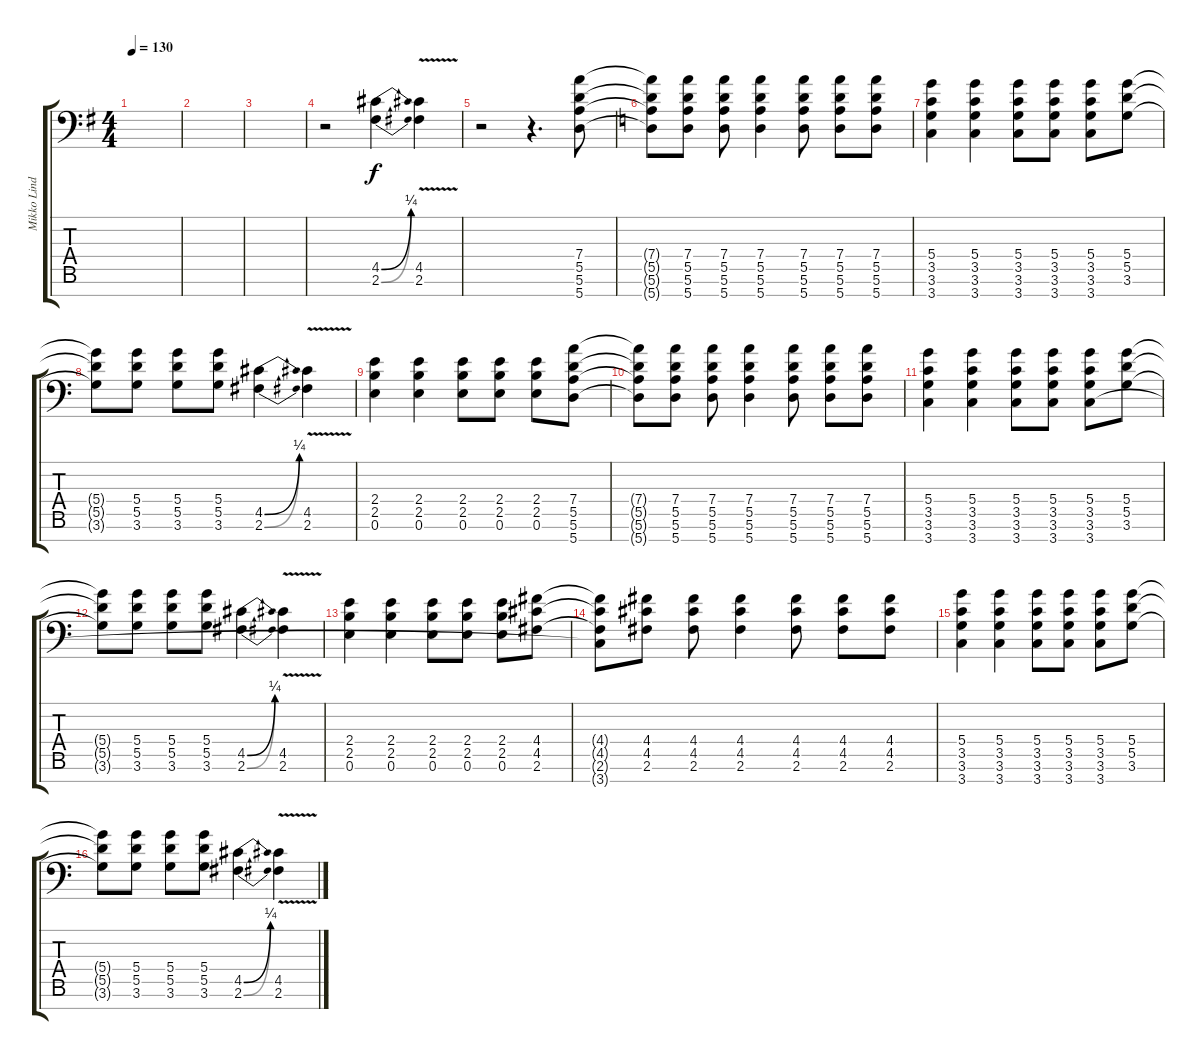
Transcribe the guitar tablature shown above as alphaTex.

\track ("Mikko Lindström" "Mikko Lind") {instrument acousticguitarsteel}
\staff {score tabs}
\tuning (E4 B3 G3 D3 A2 E2 A1) {hide}
\ts (4 4)
\tempo 130
\clef f4
\ks g
|
|
|
r.2 (4.5{be (bend 0 0 60 1)} 2.6{be (bend 0 0 60 1)}).4 (4.5{v} 2.6{v}).4 |
r.2 r.4{d} (7.4 5.5 5.6 5.7).8 |
\ks c
(7.4{t} 5.5{t} 5.6{t} 5.7{t}).8 (7.4 5.5 5.6 5.7).8 (7.4 5.5 5.6 5.7).8 (7.4 5.5 5.6 5.7).4 (7.4 5.5 5.6 5.7).8 (7.4 5.5 5.6 5.7).8 (7.4 5.5 5.6 5.7).8 |
(5.4 3.5 3.6 3.7).4 (5.4 3.5 3.6 3.7).4 (5.4 3.5 3.6 3.7).8 (5.4 3.5 3.6 3.7).8 (5.4 3.5 3.6 3.7).8 (5.4 5.5 3.6).8 |
(5.4{t} 5.5{t} 3.6{t}).8 (5.4 5.5 3.6).8 (5.4 5.5 3.6).8 (5.4 5.5 3.6).8 (4.5{be (bend 0 0 60 1)} 2.6{be (bend 0 0 60 1)}).4 (4.5{v} 2.6{v}).4 |
(2.4 2.5 0.6).4 (2.4 2.5 0.6).4 (2.4 2.5 0.6).8 (2.4 2.5 0.6).8 (2.4 2.5 0.6).8 (7.4 5.5 5.6 5.7).8 |
(7.4{t} 5.5{t} 5.6{t} 5.7{t}).8 (7.4 5.5 5.6 5.7).8 (7.4 5.5 5.6 5.7).8 (7.4 5.5 5.6 5.7).4 (7.4 5.5 5.6 5.7).8 (7.4 5.5 5.6 5.7).8 (7.4 5.5 5.6 5.7).8 |
(5.4 3.5 3.6 3.7).4 (5.4 3.5 3.6 3.7).4 (5.4 3.5 3.6 3.7).8 (5.4 3.5 3.6 3.7).8 (5.4 3.5 3.6 3.7).8 (5.4 5.5 3.6).8 |
(5.4{t} 5.5{t} 3.6{t}).8 (5.4 5.5 3.6).8 (5.4 5.5 3.6).8 (5.4 5.5 3.6).8 (4.5{be (bend 0 0 60 1)} 2.6{be (bend 0 0 60 1)}).4 (4.5{v} 2.6{v}).4 |
(2.4 2.5 0.6).4 (2.4 2.5 0.6).4 (2.4 2.5 0.6).8 (2.4 2.5 0.6).8 (2.4 2.5 0.6).8 (4.4 4.5 2.6).8 |
(4.4{t} 4.5{t} 2.6{t} 3.7{t}).8 (4.4 4.5 2.6).8 (4.4 4.5 2.6).8 (4.4 4.5 2.6).4 (4.4 4.5 2.6).8 (4.4 4.5 2.6).8 (4.4 4.5 2.6).8 |
(5.4 3.5 3.6 3.7).4 (5.4 3.5 3.6 3.7).4 (5.4 3.5 3.6 3.7).8 (5.4 3.5 3.6 3.7).8 (5.4 3.5 3.6 3.7).8 (5.4 5.5 3.6).8 |
(5.4{t} 5.5{t} 3.6{t}).8 (5.4 5.5 3.6).8 (5.4 5.5 3.6).8 (5.4 5.5 3.6).8 (4.5{be (bend 0 0 60 1)} 2.6{be (bend 0 0 60 1)}).4 (4.5{v} 2.6{v}).4
